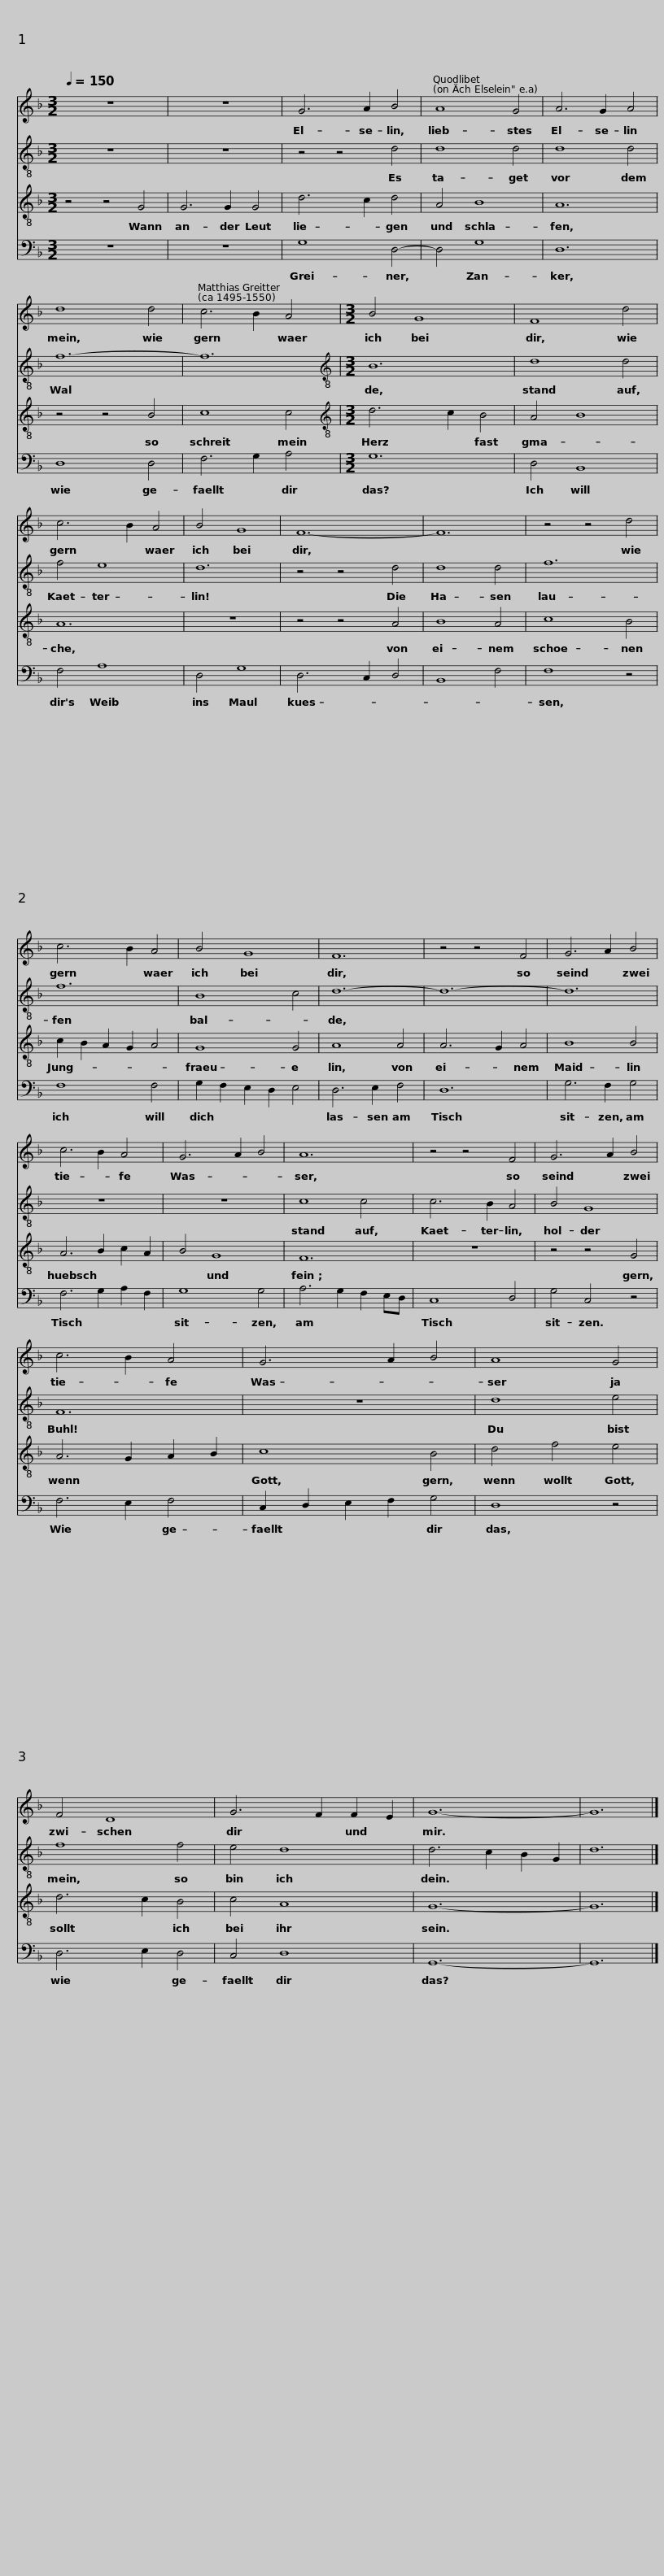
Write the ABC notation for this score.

X:1
%%score 1 2 3 4
L:1/8
Q:1/4=150
M:3/2
I:linebreak $
K:F
V:1 treble
V:2 treble-8
V:3 treble-8
V:4 bass
V:1
 z12 | z12 | G6 A2 B4 | A8 G4 | A6 G2 A4 | %5
 d8 d4 | c6 B2 A4 |$[M:3/2] B4 G8 | F8 d4 | c6 B2 A4 | %10
 B4 G8 | F12- | F12 | z4 z4 d4 | c6 B2 A4 | %15
 B4 G8 |$ F12 | z4 z4 F4 | G6 A2 B4 | c6 B2 A4 | %20
 G6 A2 B4 | A12 | z4 z4 F4 |$ G6 A2 B4 | c6 B2 A4 | %25
 G6 A2 B4 | A8 G4 | F4 D8 | G6 F2 F2 E2 | G12- | %30
 G12 |] %31
V:2
 z12 | z12 | z4 z4 d4 | d8 d4 | d8 d4 | %5
 f12- | f12 |$[M:3/2][K:treble-8] B12 | d8 d4 | f4 e8 | %10
 d12 | z4 z4 d4 | d8 d4 | f12 | f12 | %15
 B8 c4 |$ d12- | d12- | d12 | z12 | %20
 z12 | c8 c4 | c6 B2 A4 |$ B4 G8 | F12 | %25
 z12 | d8 e4 | f8 f4 | e4 d8 | d6 c2 B2 G2 | %30
 d12 |] %31
V:3
 z4 z4 G4 | G6 G2 G4 | d6 c2 d4 | A4 B8 | A12 | %5
 z4 z4 B4 | c8 c4 |$[M:3/2][K:treble-8] d6 c2 B4 | A4 B8 | A12 | %10
 z12 | z4 z4 A4 | B8 A4 | c8 B4 | c2 B2 A2 G2 A4 | %15
 G8 G4 |$ A8 A4 | A6 G2 A4 | B8 B4 | A6 B2 c2 A2 | %20
 B4 G8 | F12 | z12 |$ z4 z4 G4 | A6 G2 A2 B2 | %25
 c8 B4 | d4 f4 e4 | d6 c2 B4 | c4 A8 | G12- | %30
 G12 |] %31
V:4
 z12 | z12 | G,8 D,4- | D,4 G,8 | D,12 | %5
 D,8 D,4 | F,6 G,2 A,4 |$[M:3/2] G,12 | D,4 B,,8 | F,4 A,8 | %10
 D,4 G,8 | D,6 C,2 D,4 | B,,8 F,4 | F,8 z4 | F,8 F,4 | %15
 G,2 F,2 E,2 D,2 E,4 |$ D,6 E,2 F,4 | D,12 | G,6 F,2 G,4 | F,6 G,2 A,2 F,2 | %20
 G,8 G,4 | A,6 G,2 F,2 E,D, | C,8 D,4 |$ G,4 C,4 z4 | F,6 E,2 F,4 | %25
 C,2 D,2 E,2 F,2 G,4 | D,8 z4 | D,6 E,2 D,4 | C,4 D,8 | G,,12- | %30
 G,,12 |] %31
